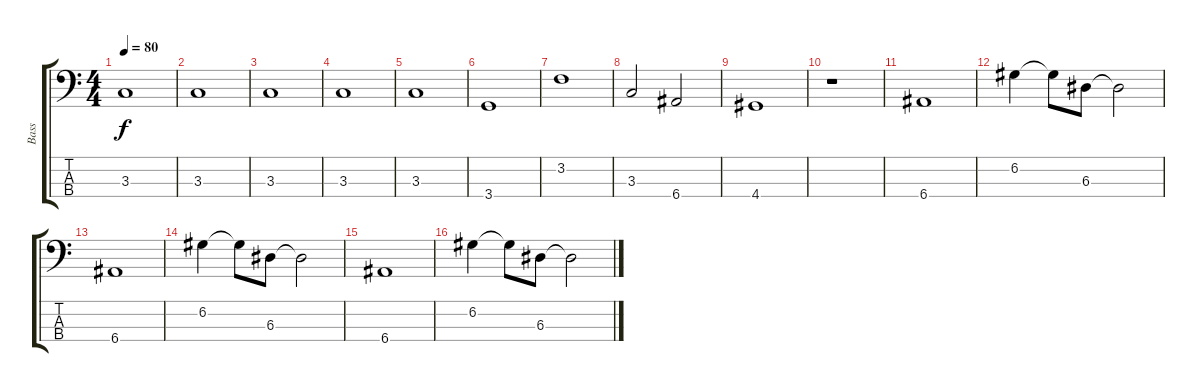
\track ("Bass" "Bass") {instrument electricbassfinger}
\staff {score tabs}
\tuning (G2 D2 A1 E1) {hide}
\ts (4 4)
\tempo 80
\clef f4
\ks c
3.3.1{dy f instrument electricbassfinger} |
3.3.1 |
3.3.1 |
3.3.1 |
3.3.1 |
3.4.1 |
3.2.1 |
3.3.2 6.4.2 |
4.4.1 |
r.1 |
6.4.1 |
6.2.4 6.2{t}.8 6.3.8 6.3{t}.2 |
6.4.1 |
6.2.4 6.2{t}.8 6.3.8 6.3{t}.2 |
6.4.1 |
6.2.4 6.2{t}.8 6.3.8 6.3{t}.2
